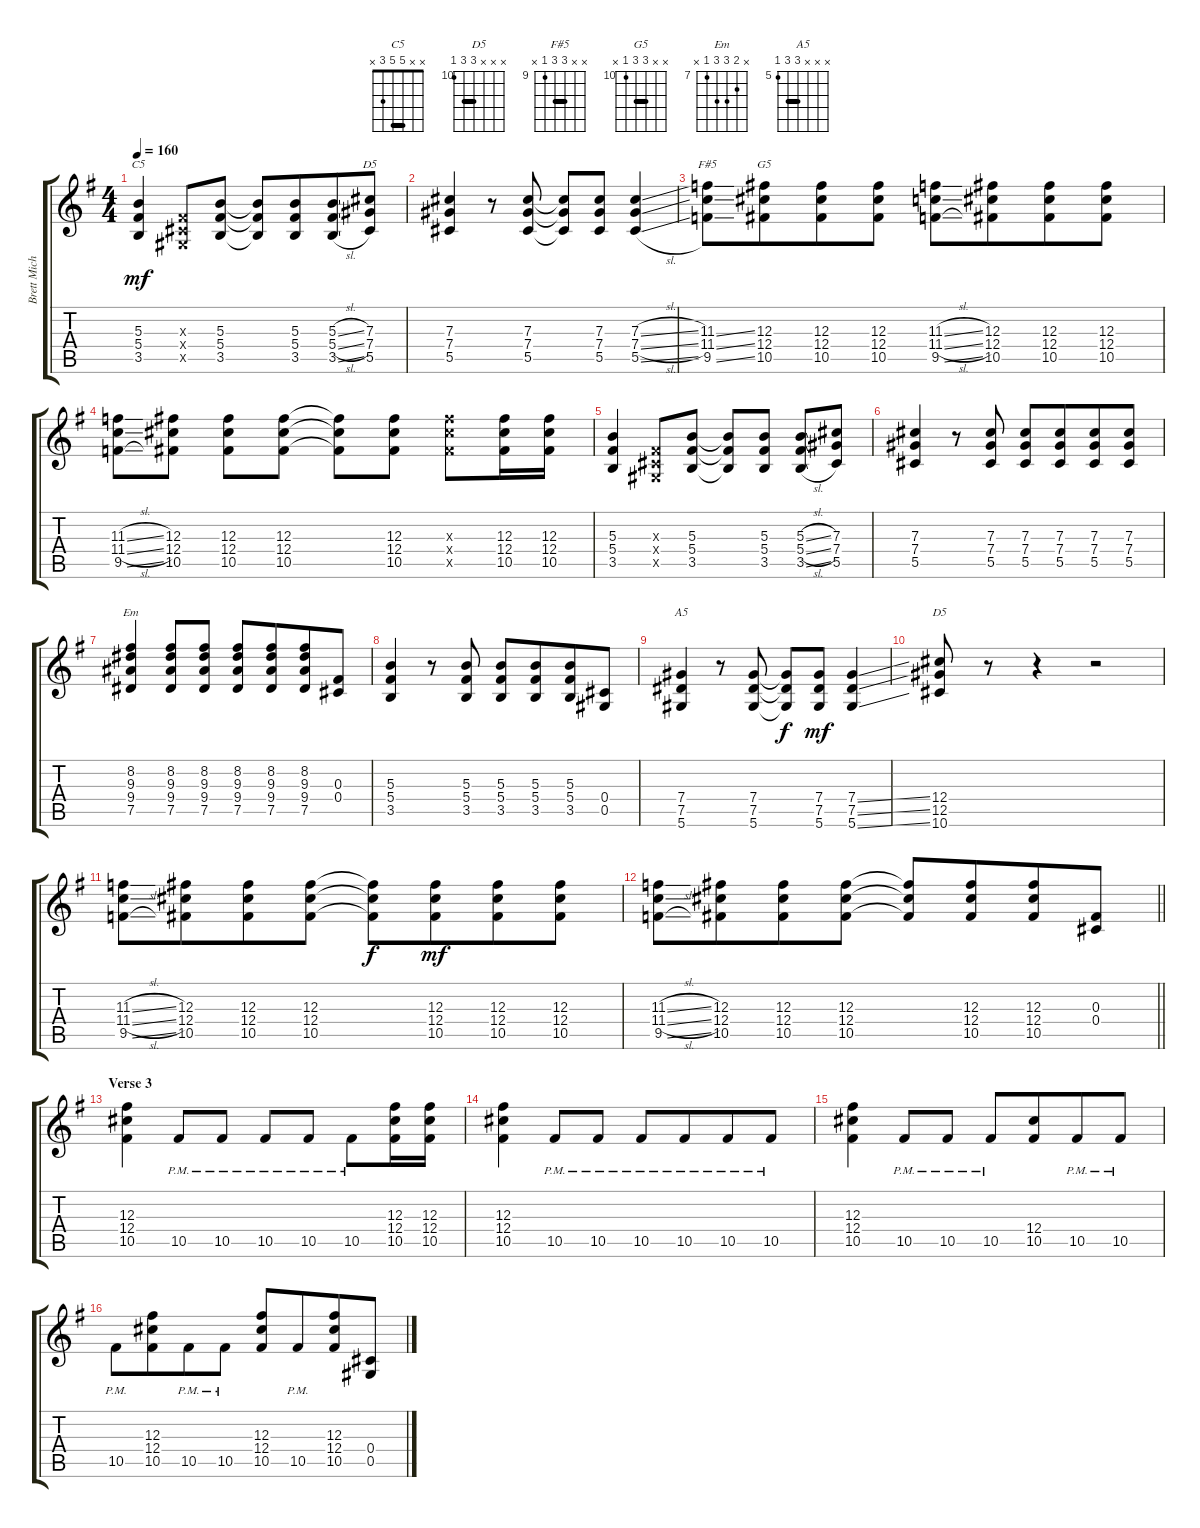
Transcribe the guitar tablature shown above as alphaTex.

\track ("Brett Michaels - Rhythm" "Brett Mich") {instrument overdrivenguitar}
\staff {score tabs}
\tuning (Eb4 Bb3 Gb3 Db3 Ab2 Eb2) {hide}
\chord ("C5" x x 5 5 3 x) {barre 5}
\chord ("D5" x x 7 7 5 x) {firstfret 5 barre 7}
\chord ("F#5" x x 11 11 9 x) {firstfret 9 barre 11}
\chord ("G5" x x 12 12 10 x) {firstfret 10 barre 12}
\chord ("Em" x 8 9 9 7 x) {firstfret 7}
\chord ("A5" x x x 7 7 5) {firstfret 5 barre 7}
\chord ("D5" x x x 12 12 10) {firstfret 10 barre 12}
\ts (4 4)
\tempo 160
\clef g2
\ks g
(5.3 5.4 3.5).4{ch "C5" dy mf} (0.3{x} 0.4{x} 0.5{x}).8 (5.3 5.4 3.5).8 (5.3{t} 5.4{t} 3.5{t}).8 (5.3 5.4 3.5).8{beam merge} (5.3{sl} 5.4{sl} 3.5{sl}).8 (7.3 7.4 5.5).8{ch "D5"} |
(7.3 7.4 5.5).4 r.8 (7.3 7.4 5.5).8 (7.3{t} 7.4{t} 5.5{t}).8 (7.3 7.4 5.5).8 (7.3{sl} 7.4{sl} 5.5{sl}).4 |
(11.3{ss} 11.4{ss} 9.5{ss}).8{ch "F#5"} (12.3 12.4 10.5).8{ch "G5" beam merge} (12.3 12.4 10.5).8 (12.3 12.4 10.5).8 (11.3{sl} 11.4{sl} 9.5{sl}).8 (12.3 12.4 10.5).8{beam merge} (12.3 12.4 10.5).8 (12.3 12.4 10.5).8 |
(11.3{sl} 11.4{sl} 9.5{sl}).8 (12.3 12.4 10.5).8 (12.3 12.4 10.5).8 (12.3 12.4 10.5).8 (12.3{t} 12.4{t} 10.5{t}).8 (12.3 12.4 10.5).8 (12.3{x} 12.4{x} 10.5{x}).8 (12.3 12.4 10.5).16 (12.3 12.4 10.5).16 |
(5.3 5.4 3.5).4 (0.3{x} 0.4{x} 0.5{x}).8 (5.3 5.4 3.5).8 (5.3{t} 5.4{t} 3.5{t}).8 (5.3 5.4 3.5).8 (5.3{sl} 5.4{sl} 3.5{sl}).8 (7.3 7.4 5.5).8 |
(7.3 7.4 5.5).4 r.8 (7.3 7.4 5.5).8 (7.3 7.4 5.5).8 (7.3 7.4 5.5).8{beam merge} (7.3 7.4 5.5).8 (7.3 7.4 5.5).8 |
(8.2 9.3 9.4 7.5).4{ch "Em"} (8.2 9.3 9.4 7.5).8 (8.2 9.3 9.4 7.5).8 (8.2 9.3 9.4 7.5).8 (8.2 9.3 9.4 7.5).8{beam merge} (8.2 9.3 9.4 7.5).8 (0.3 0.4).8 |
(5.3 5.4 3.5).4 r.8 (5.3 5.4 3.5).8 (5.3 5.4 3.5).8 (5.3 5.4 3.5).8{beam merge} (5.3 5.4 3.5).8 (0.4 0.5).8 |
(7.4 7.5 5.6).4{ch "A5"} r.8 (7.4 7.5 5.6).8 (7.4{t} 7.5{t} 5.6{t}).8{dy f} (7.4 7.5 5.6).8{dy mf} (7.4{ss} 7.5{ss} 5.6{ss}).4 |
(12.4 12.5 10.6).8{ch "D5"} r.8 r.4 r.2 |
(11.3{sl} 11.4{sl} 9.5{sl}).8 (12.3 12.4 10.5).8{beam merge} (12.3 12.4 10.5).8 (12.3 12.4 10.5).8 (12.3{t} 12.4{t} 10.5{t}).8{dy f} (12.3 12.4 10.5).8{dy mf beam merge} (12.3 12.4 10.5).8 (12.3 12.4 10.5).8 |
\barLineRight lightlight
(11.3{sl} 11.4{sl} 9.5{sl}).8 (12.3 12.4 10.5).8{beam merge} (12.3 12.4 10.5).8 (12.3 12.4 10.5).8 (12.3{t} 12.4{t} 10.5{t}).8 (12.3 12.4 10.5).8{beam merge} (12.3 12.4 10.5).8 (0.3 0.4).8 |
\section ("" "Verse 3")
(12.3 12.4 10.5).4 10.5{pm}.8 10.5{pm}.8 10.5{pm}.8 10.5{pm}.8 10.5{pm}.8 (12.3 12.4 10.5).16 (12.3 12.4 10.5).16 |
(12.3 12.4 10.5).4 10.5{pm}.8 10.5{pm}.8 10.5{pm}.8 10.5{pm}.8{beam merge} 10.5{pm}.8 10.5{pm}.8 |
(12.3 12.4 10.5).4 10.5{pm}.8 10.5{pm}.8 10.5{pm}.8 (12.4 10.5).8{beam merge} 10.5{pm}.8 10.5{pm}.8 |
10.5{pm}.8 (12.3 12.4 10.5).8{beam merge} 10.5{pm}.8 10.5{pm}.8 (12.3 12.4 10.5).8 10.5{pm}.8{beam merge} (12.3 12.4 10.5).8 (0.4 0.5).8
